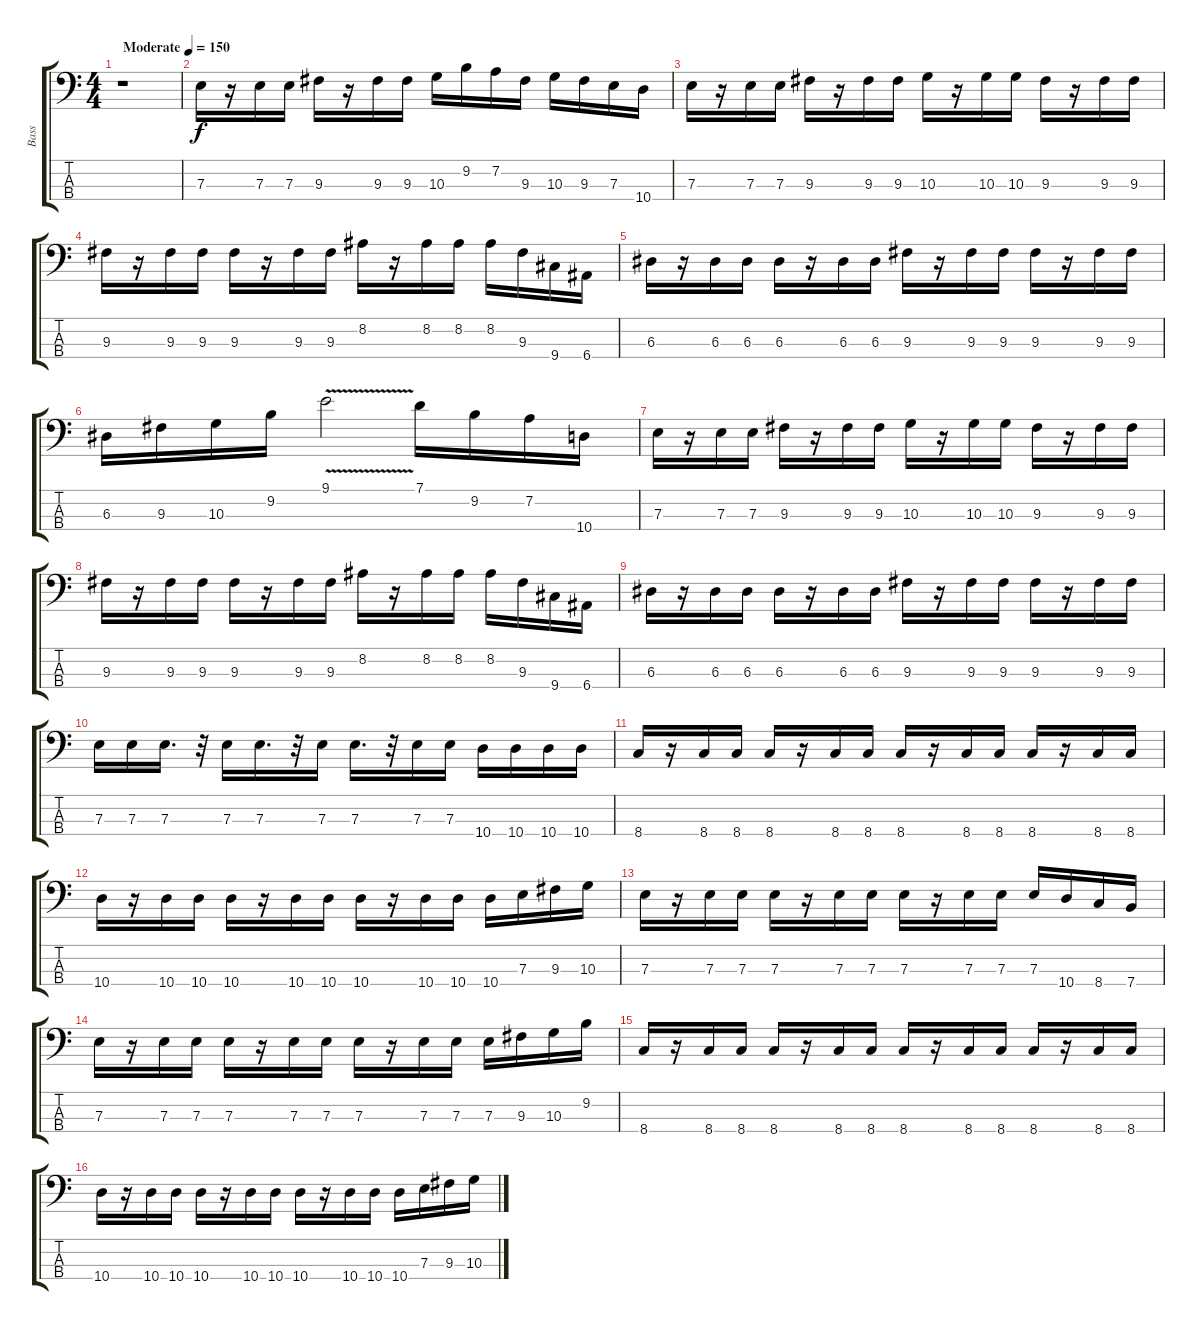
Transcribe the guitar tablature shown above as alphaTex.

\track ("Bass" "Bass") {instrument electricbassfinger}
\staff {score tabs}
\tuning (G2 D2 A1 E1) {hide}
\ts (4 4)
\section ("" "")
\tempo (150 "Moderate")
\clef f4
\ks c
r.1{dy f instrument electricbassfinger} |
7.3.16 r.16 7.3.16 7.3.16 9.3.16 r.16 9.3.16 9.3.16 10.3.16 9.2.16 7.2.16 9.3.16 10.3.16 9.3.16 7.3.16 10.4.16 |
7.3.16 r.16 7.3.16 7.3.16 9.3.16 r.16 9.3.16 9.3.16 10.3.16 r.16 10.3.16 10.3.16 9.3.16 r.16 9.3.16 9.3.16 |
9.3.16 r.16 9.3.16 9.3.16 9.3.16 r.16 9.3.16 9.3.16 8.2.16 r.16 8.2.16 8.2.16 8.2.16 9.3.16 9.4.16 6.4.16 |
6.3.16 r.16 6.3.16 6.3.16 6.3.16 r.16 6.3.16 6.3.16 9.3.16 r.16 9.3.16 9.3.16 9.3.16 r.16 9.3.16 9.3.16 |
6.3.16 9.3.16 10.3.16 9.2.16 9.1{v}.2 7.1.16 9.2.16 7.2.16 10.4.16 |
7.3.16 r.16 7.3.16 7.3.16 9.3.16 r.16 9.3.16 9.3.16 10.3.16 r.16 10.3.16 10.3.16 9.3.16 r.16 9.3.16 9.3.16 |
9.3.16 r.16 9.3.16 9.3.16 9.3.16 r.16 9.3.16 9.3.16 8.2.16 r.16 8.2.16 8.2.16 8.2.16 9.3.16 9.4.16 6.4.16 |
6.3.16 r.16 6.3.16 6.3.16 6.3.16 r.16 6.3.16 6.3.16 9.3.16 r.16 9.3.16 9.3.16 9.3.16 r.16 9.3.16 9.3.16 |
7.3.16 7.3.16 7.3.16{d} r.32 7.3.16 7.3.16{d} r.32 7.3.16 7.3.16{d} r.32 7.3.16 7.3.16 10.4.16 10.4.16 10.4.16 10.4.16 |
8.4.16 r.16 8.4.16 8.4.16 8.4.16 r.16 8.4.16 8.4.16 8.4.16 r.16 8.4.16 8.4.16 8.4.16 r.16 8.4.16 8.4.16 |
10.4.16 r.16 10.4.16 10.4.16 10.4.16 r.16 10.4.16 10.4.16 10.4.16 r.16 10.4.16 10.4.16 10.4.16 7.3.16 9.3.16 10.3.16 |
7.3.16 r.16 7.3.16 7.3.16 7.3.16 r.16 7.3.16 7.3.16 7.3.16 r.16 7.3.16 7.3.16 7.3.16 10.4.16 8.4.16 7.4.16 |
7.3.16 r.16 7.3.16 7.3.16 7.3.16 r.16 7.3.16 7.3.16 7.3.16 r.16 7.3.16 7.3.16 7.3.16 9.3.16 10.3.16 9.2.16 |
8.4.16 r.16 8.4.16 8.4.16 8.4.16 r.16 8.4.16 8.4.16 8.4.16 r.16 8.4.16 8.4.16 8.4.16 r.16 8.4.16 8.4.16 |
10.4.16 r.16 10.4.16 10.4.16 10.4.16 r.16 10.4.16 10.4.16 10.4.16 r.16 10.4.16 10.4.16 10.4.16 7.3.16 9.3.16 10.3.16
